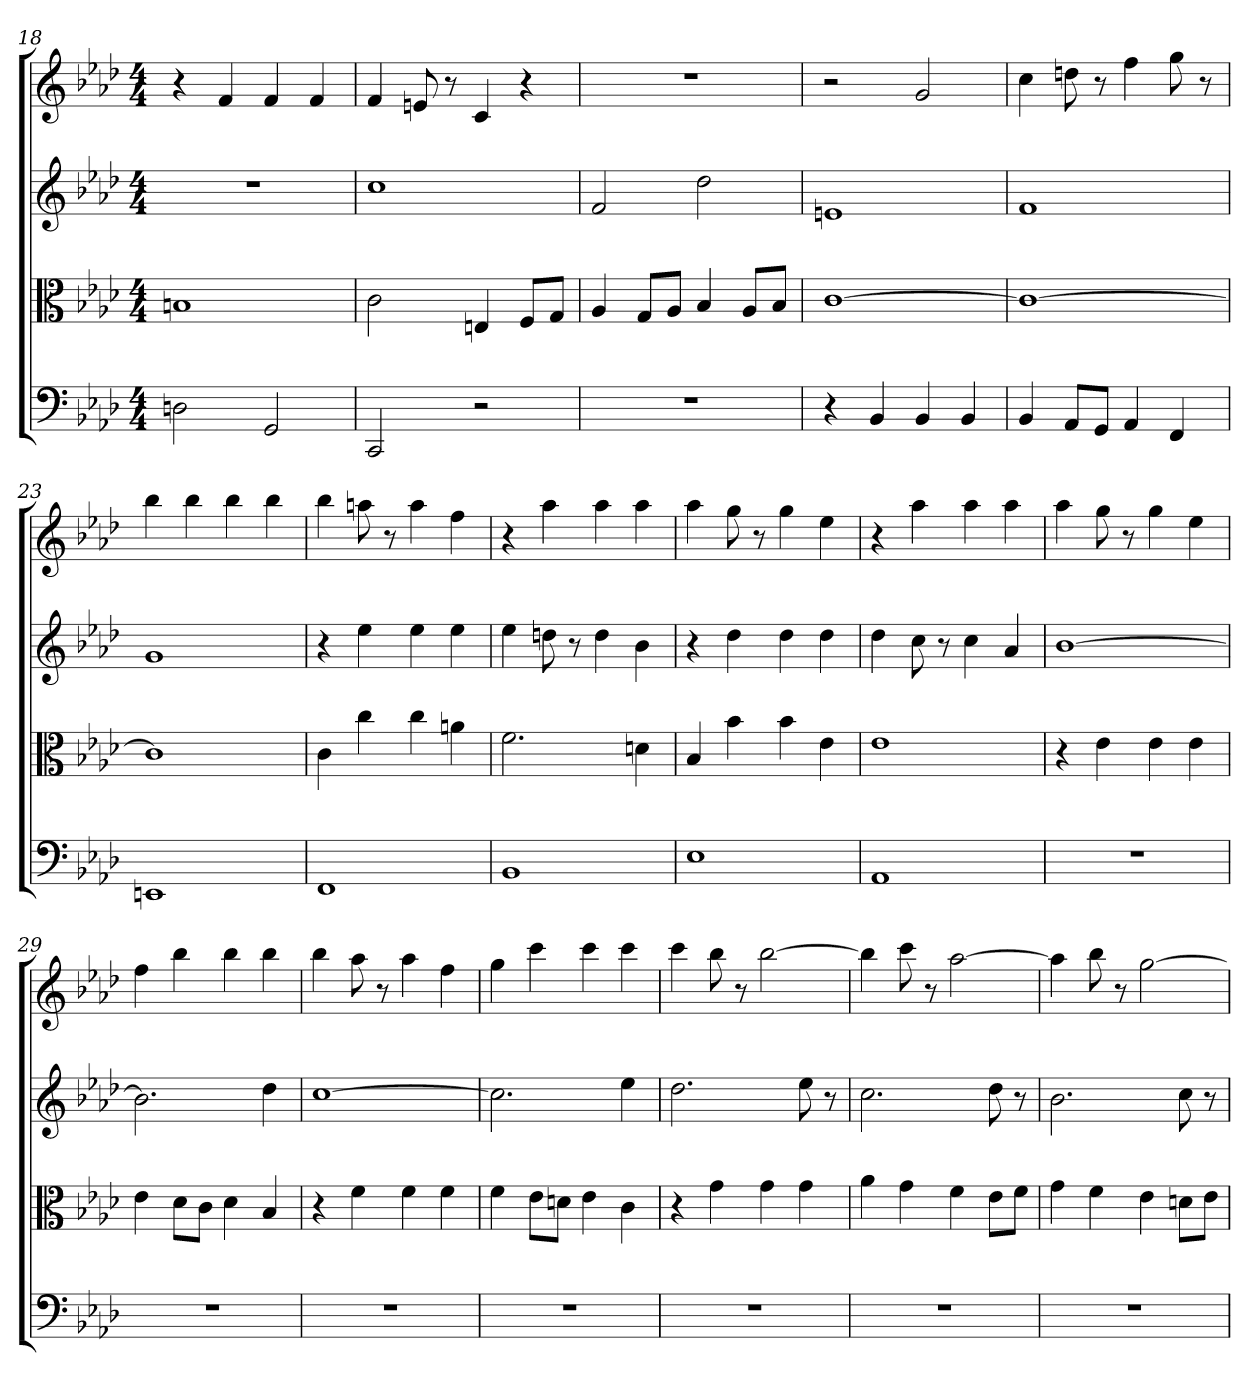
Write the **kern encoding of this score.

**kern	**kern	**kern	**kern
*part4	*part3	*part2	*part1
*staff4	*staff3	*staff2	*staff1
*clefF4	*clefC3	*clefG2	*clefG2
*k[b-e-a-d-]	*k[b-e-a-d-]	*k[b-e-a-d-]	*k[b-e-a-d-]
*f:	*f:	*f:	*f:
*M4/4	*M4/4	*M4/4	*M4/4
=18	=18	=18	=18
2Dn	1Bn	1r	4r
.	.	.	4f
2GG	.	.	4f
.	.	.	4f
=19	=19	=19	=19
2CC	2c	1cc	4f
.	.	.	8en
.	.	.	8r
2r	4En	.	4c
.	8F/L	.	4r
.	8G/J	.	.
=20	=20	=20	=20
1r	4A-	2f	1r
.	8G/L	.	.
.	8A-/J	.	.
.	4B-	2dd-	.
.	8A-/L	.	.
.	8B-/J	.	.
=21	=21	=21	=21
4r	[1c	1en	2r
4BB-	.	.	.
4BB-	.	.	2g
4BB-	.	.	.
=22	=22	=22	=22
4BB-	1c_	1f	4cc
8AA-/L	.	.	8ddn
8GG/J	.	.	8r
4AA-	.	.	4ff
4FF	.	.	8gg
.	.	.	8r
=23	=23	=23	=23
1EEn	1c]	1g	4bb-
.	.	.	4bb-
.	.	.	4bb-
.	.	.	4bb-
=24	=24	=24	=24
1FF	4c	4r	4bb-
.	4cc	4ee-	8aan
.	.	.	8r
.	4cc	4ee-	4aa
.	4an	4ee-	4ff
=25	=25	=25	=25
1BB-	2.f	4ee-	4r
.	.	8ddn	4aa-
.	.	8r	.
.	.	4dd	4aa-
.	4dn	4b-	4aa-
=26	=26	=26	=26
1E-	4B-	4r	4aa-
.	4b-	4dd-	8gg
.	.	.	8r
.	4b-	4dd-	4gg
.	4e-	4dd-	4ee-
=27	=27	=27	=27
1AA-	1e-	4dd-	4r
.	.	8cc	4aa-
.	.	8r	.
.	.	4cc	4aa-
.	.	4a-	4aa-
=28	=28	=28	=28
1r	4r	[1b-	4aa-
.	4e-	.	8gg
.	.	.	8r
.	4e-	.	4gg
.	4e-	.	4ee-
=29	=29	=29	=29
1r	4e-	2.b-]	4ff
.	8d-\L	.	4bb-
.	8c\J	.	.
.	4d-	.	4bb-
.	4B-	4dd-	4bb-
=30	=30	=30	=30
1r	4r	[1cc	4bb-
.	4f	.	8aa-
.	.	.	8r
.	4f	.	4aa-
.	4f	.	4ff
=31	=31	=31	=31
1r	4f	2.cc]	4gg
.	8e-\L	.	4ccc
.	8dn\J	.	.
.	4e-	.	4ccc
.	4c	4ee-	4ccc
=32	=32	=32	=32
1r	4r	2.dd-	4ccc
.	4g	.	8bb-
.	.	.	8r
.	4g	.	[2bb-
.	4g	8ee-	.
.	.	8r	.
=33	=33	=33	=33
1r	4a-	2.cc	4bb-]
.	4g	.	8ccc
.	.	.	8r
.	4f	.	[2aa-
.	8e-\L	8dd-	.
.	8f\J	8r	.
=34	=34	=34	=34
1r	4g	2.b-	4aa-]
.	4f	.	8bb-
.	.	.	8r
.	4e-	.	[2gg
.	8dn\L	8cc	.
.	8e-\J	8r	.
=	=	=	=
*-	*-	*-	*-
